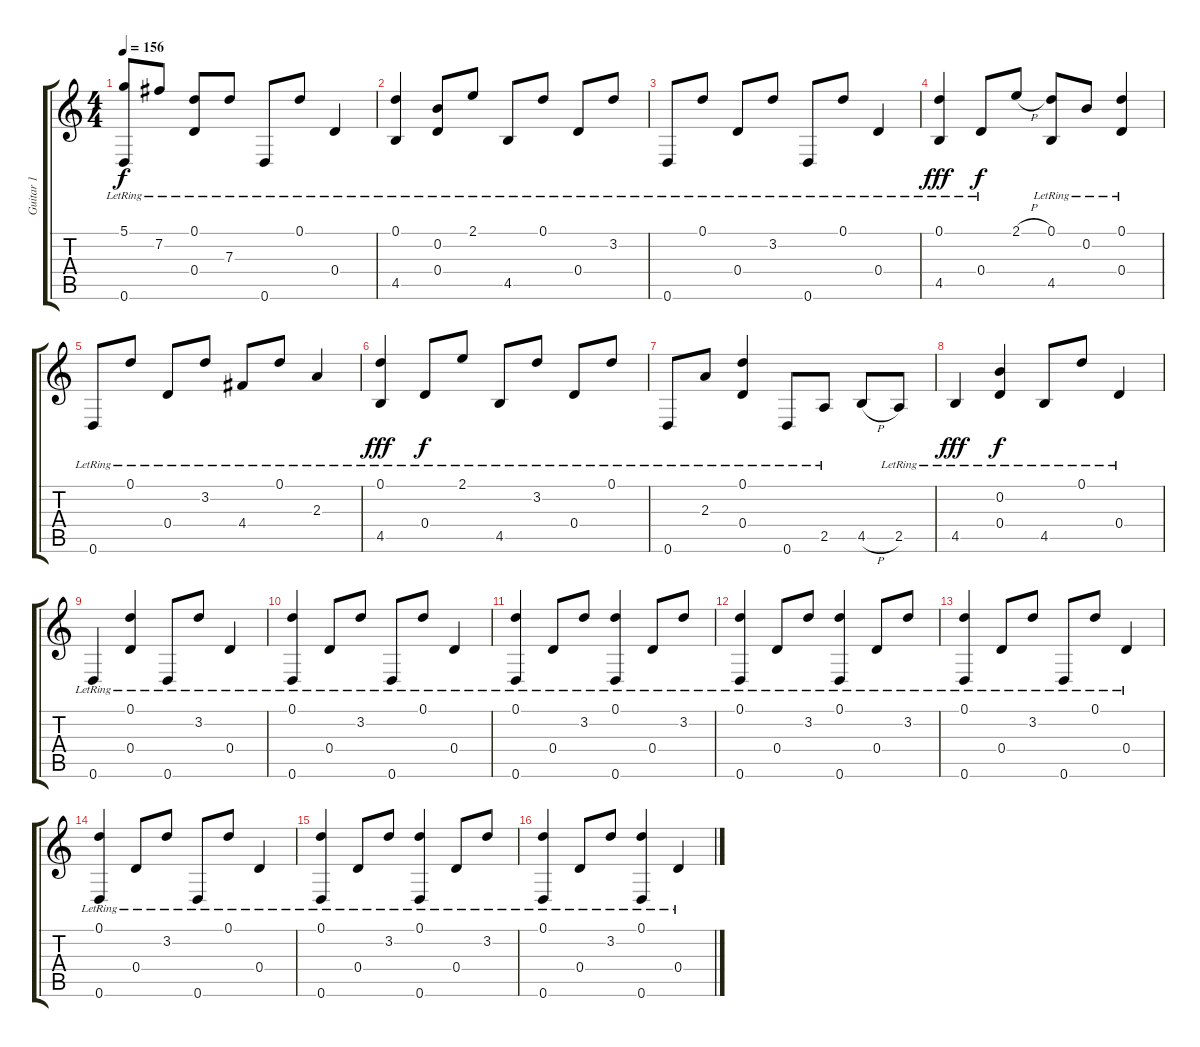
\track ("Guitar 1" "Guitar 1") {instrument acousticguitarsteel}
\staff {score tabs}
\tuning (D4 B3 G3 D3 G2 D2) {hide}
\ts (4 4)
\tempo 156
\clef g2
\ks c
(5.1{lr} 0.6{lr}).8{dy f} 7.2{lr}.8 (0.1{lr} 0.4{lr}).8 7.3{lr}.8 0.6{lr}.8 0.1{lr}.8 0.4{lr}.4 |
(0.1{lr} 4.5{lr}).4 (0.2{lr} 0.4{lr}).8 2.1{lr}.8 4.5{lr}.8 0.1{lr}.8 0.4{lr}.8 3.2{lr}.8 |
0.6{lr}.8 0.1{lr}.8 0.4{lr}.8 3.2{lr}.8 0.6{lr}.8 0.1{lr}.8 0.4{lr}.4 |
(0.1{lr} 4.5{lr}).4{dy fff} 0.4{lr}.8{dy f} 2.1{h}.8 (0.1{lr} 4.5{lr}).8 0.2{lr}.8 (0.1{lr} 0.4{lr}).4 |
0.6{lr}.8 0.1{lr}.8 0.4{lr}.8 3.2{lr}.8 4.4{lr}.8 0.1{lr}.8 2.3{lr}.4 |
(0.1{lr} 4.5{lr}).4{dy fff} 0.4{lr}.8{dy f} 2.1{lr}.8 4.5{lr}.8 3.2{lr}.8 0.4{lr}.8 0.1{lr}.8 |
0.6{lr}.8 2.3{lr}.8 (0.1{lr} 0.4{lr}).4 0.6{lr}.8 2.5{lr}.8 4.5{h}.8 2.5{lr}.8 |
4.5{lr}.4{dy fff} (0.2{lr} 0.4{lr}).4{dy f} 4.5{lr}.8 0.1{lr}.8 0.4{lr}.4 |
0.6{lr}.4 (0.1{lr} 0.4{lr}).4 0.6{lr}.8 3.2{lr}.8 0.4{lr}.4 |
(0.1{lr} 0.6{lr}).4 0.4{lr}.8 3.2{lr}.8 0.6{lr}.8 0.1{lr}.8 0.4{lr}.4 |
(0.1{lr} 0.6{lr}).4 0.4{lr}.8 3.2{lr}.8 (0.1{lr} 0.6{lr}).4 0.4{lr}.8 3.2{lr}.8 |
(0.1{lr} 0.6{lr}).4 0.4{lr}.8 3.2{lr}.8 (0.1{lr} 0.6{lr}).4 0.4{lr}.8 3.2{lr}.8 |
(0.1{lr} 0.6{lr}).4 0.4{lr}.8 3.2{lr}.8 0.6{lr}.8 0.1{lr}.8 0.4{lr}.4 |
(0.1{lr} 0.6{lr}).4 0.4{lr}.8 3.2{lr}.8 0.6{lr}.8 0.1{lr}.8 0.4{lr}.4 |
(0.1{lr} 0.6{lr}).4 0.4{lr}.8 3.2{lr}.8 (0.1{lr} 0.6{lr}).4 0.4{lr}.8 3.2{lr}.8 |
(0.1{lr} 0.6{lr}).4 0.4{lr}.8 3.2{lr}.8 (0.1{lr} 0.6{lr}).4 0.4{lr}.4
